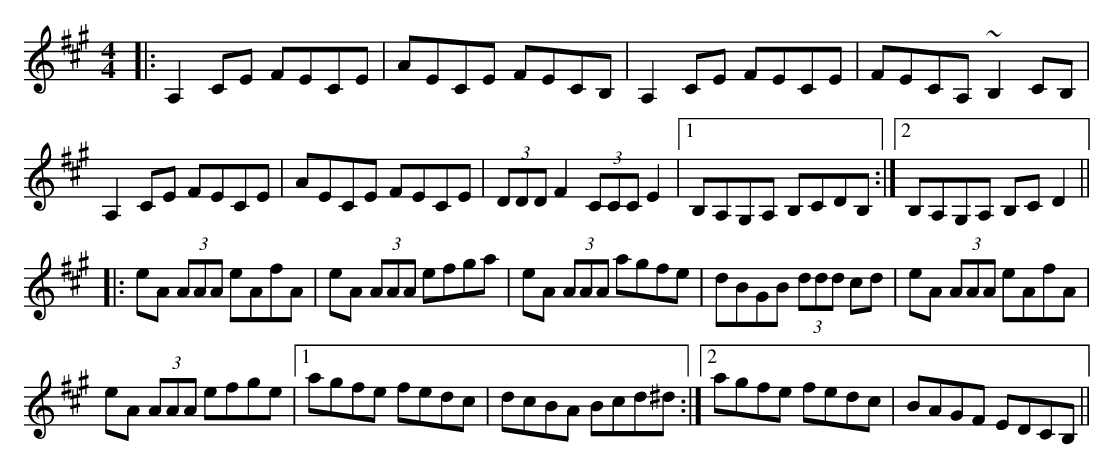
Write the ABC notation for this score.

X:1
M:4/4
K:A
|:A,2 CE FECE|AECE FECB,|A,2 CE FECE|FECA, ~B,2 CB,|
A,2 CE FECE|AECE FECE|(3DDD F2 (3CCC E2|1 B,A,G,A, B,CDB,:|2 B,A,G,A, B,CD2||
|:eA (3AAA eAfA|eA (3AAA efga|eA (3AAA agfe|dBGB (3ddd cd|eA (3AAA eAfA|
eA (3AAA efge|1 agfe fedc|dcBA Bcd^d:|2 agfe fedc|BAGF EDCB,||
